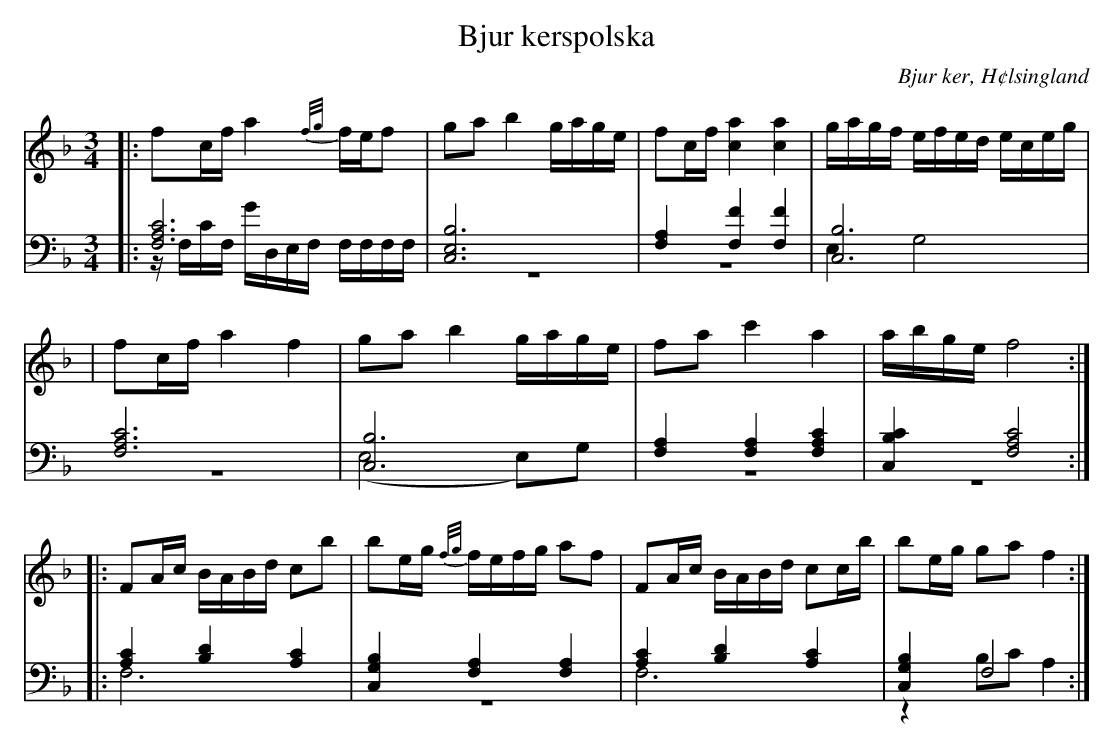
X:1
T: Bjur kerspolska
O: Bjur ker, H¢lsingland
M: 3/4
L: 1/8
K: F
V:1
V:2
V:3 merge
V: 1
|:fc/f/ a2 {f/g/}f/e/f|ga b2 g/a/g/e/|fc/f/ [c2a2] [c2a2]|g/a/g/f/ e/f/e/d/ e/c/e/g/|
|fc/f/ a2 f2|ga b2 g/a/g/e/|fa c'2 a2| a/b/g/e/ f4:|
|:FA/c/ B/A/B/d/ cb|be/g/ {f/g/}f/e/f/g/ af|FA/c/ B/A/B/d/ cc/b/|be/g/ ga f2:|
V:2 clef=bass
|:[F,6A,6C6]|[C,6E,6B,6]|[F,2A,2] [F,2F2] [F,2F2]|[C,6B,6]|
[F,6A,6C6]|[C,6B,6]|[F,2A,2] [F,2A,2] [F,2A,2C2]|[C,2B,2C2] [F,4A,4C4]:|
 |:[A,2C2] [B,2D2] [A,2C2]|[C,2G,2B,2] [F,2A,2] [F,2A,2]|[A,2C2] [B,2D2] [A,2C2]|[C,2G,2B,2] F,4 :|
V:3 clef=bass
 |:z/F,/C/F,/ G/D,/E,/F,/ F,/F,/F,/F,/|z6|z6|E,2 G,4|
 |z6|(E,4 E,)G,|z6|z6:|
|:F,6|z6|F,6|z2 B,C A,2:|
